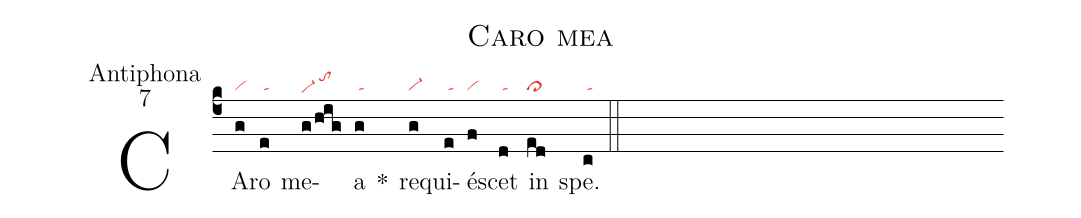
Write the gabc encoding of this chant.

name:Caro mea;
office-part:Antiphona;
mode:7;
nabc-lines:1;
%%
(c4)
CA(g|vi)ro(e|/ta) me(g/hig|vi-he/tohj)a(g|/ta) *()
re(g|vi-)qui(e|/ta)é(f|vi)scet(d|/ta) in(ed|cl>) spe.(c|/ta) (::)
